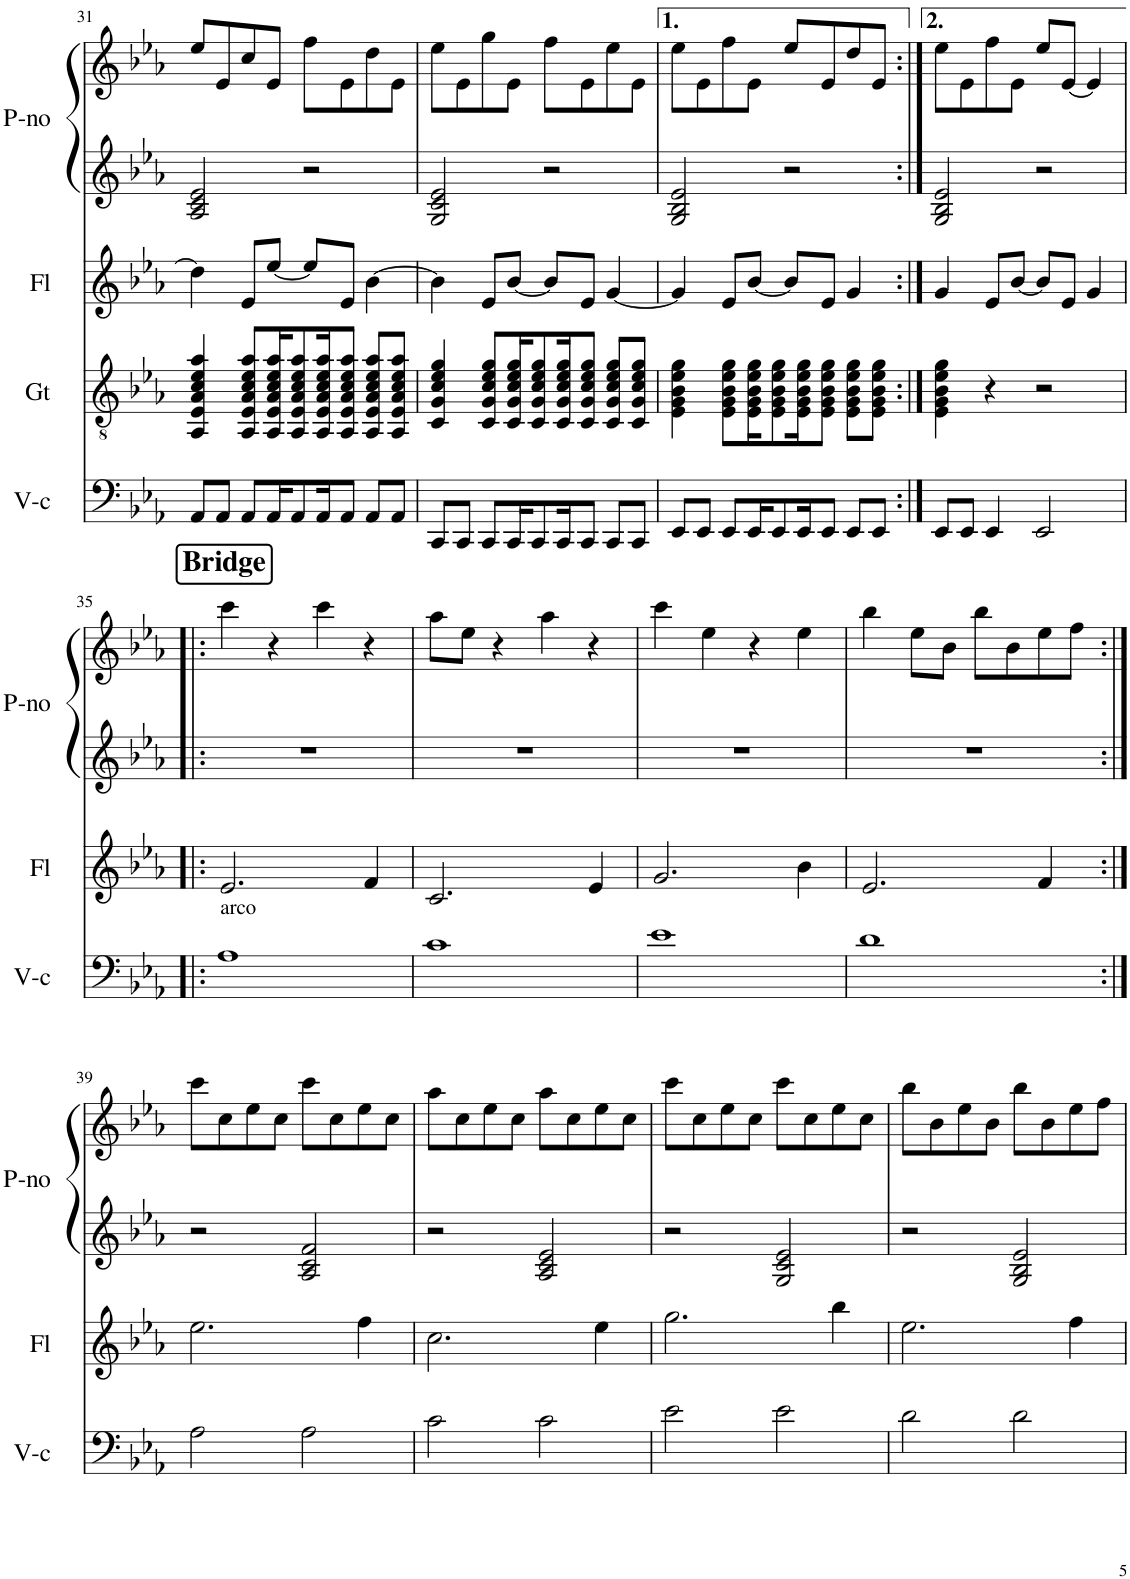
**kern	**kern	**kern	**kern	**kern
*part4	*part3	*part2	*part1	*part1
*staff5	*staff4	*staff3	*staff2	*staff1
*I"Cello	*I"Guitar	*I"Flute	*I"Piano	*
*	*I'Gt	*I'Fl	*I'P-no	*
!!LO:PB:g=z
*clefF4	*clefGv2	*clefG2	*clefG2	*clefG2
*k[b-e-a-]	*k[b-e-a-]	*k[b-e-a-]	*k[b-e-a-]	*k[b-e-a-]
*M4/4	*M4/4	*M4/4	*M4/4	*M4/4
=31	=31	=31	=31	=31
8AA-/L	4AA-/ 4E-/ 4A-/ 4c/ 4e-/ 4a-/	4dd\]	2A-/ 2c/ 2e-/	8ee-/L
8AA-/J	.	.	.	8e-/
8AA-/L	8AA-/ 8E-/ 8A-/ 8c/ 8e-/ 8a-/L	8e-/L	.	8cc/
16AA-/K	16AA-/ 16E-/ 16A-/ 16c/ 16e-/ 16a-/K	[8ee-/J	.	8e-/J
8AA-/	8AA-/ 8E-/ 8A-/ 8c/ 8e-/ 8a-/	.	.	.
.	.	8ee-/L]	2r	8ff\L
16AA-/K	16AA-/ 16E-/ 16A-/ 16c/ 16e-/ 16a-/K	.	.	.
8AA-/J	8AA-/ 8E-/ 8A-/ 8c/ 8e-/ 8a-/J	8e-/J	.	8e-\
8AA-/L	8AA-/ 8E-/ 8A-/ 8c/ 8e-/ 8a-/L	[4b-\	.	8dd\
8AA-/J	8AA-/ 8E-/ 8A-/ 8c/ 8e-/ 8a-/J	.	.	8e-\J
=32	=32	=32	=32	=32
8CC/L	4C/ 4G/ 4c/ 4e-/ 4g/	4b-\]	2G/ 2c/ 2e-/	8ee-\L
8CC/J	.	.	.	8e-\
8CC/L	8C/ 8G/ 8c/ 8e-/ 8g/L	8e-/L	.	8gg\
16CC/K	16C/ 16G/ 16c/ 16e-/ 16g/K	[8b-/J	.	8e-\J
8CC/	8C/ 8G/ 8c/ 8e-/ 8g/	.	.	.
.	.	8b-/L]	2r	8ff\L
16CC/K	16C/ 16G/ 16c/ 16e-/ 16g/K	.	.	.
8CC/J	8C/ 8G/ 8c/ 8e-/ 8g/J	8e-/J	.	8e-\
8CC/L	8C/ 8G/ 8c/ 8e-/ 8g/L	[4g/	.	8ee-\
8CC/J	8C/ 8G/ 8c/ 8e-/ 8g/J	.	.	8e-\J
=33	=33	=33	=33	=33
8EE-/L	4E-\ 4G\ 4B-\ 4e-\ 4g\	4g/]	2G/ 2B-/ 2e-/	8ee-\L
8EE-/J	.	.	.	8e-\
8EE-/L	8E-\ 8G\ 8B-\ 8e-\ 8g\L	8e-/L	.	8ff\
16EE-/K	16E-\ 16G\ 16B-\ 16e-\ 16g\K	[8b-/J	.	8e-\J
8EE-/	8E-\ 8G\ 8B-\ 8e-\ 8g\	.	.	.
.	.	8b-/L]	2r	8ee-/L
16EE-/K	16E-\ 16G\ 16B-\ 16e-\ 16g\K	.	.	.
8EE-/J	8E-\ 8G\ 8B-\ 8e-\ 8g\J	8e-/J	.	8e-/
8EE-/L	8E-\ 8G\ 8B-\ 8e-\ 8g\L	4g/	.	8dd/
8EE-/J	8E-\ 8G\ 8B-\ 8e-\ 8g\J	.	.	8e-/J
=34:|!	=34:|!	=34:|!	=34:|!	=34:|!
8EE-/L	4E-\ 4G\ 4B-\ 4e-\ 4g\	4g/	2G/ 2B-/ 2e-/	8ee-\L
8EE-/J	.	.	.	8e-\
4EE-/	4r	8e-/L	.	8ff\
.	.	[8b-/J	.	8e-\J
2EE-/	2r	8b-/L]	2r	8ee-/L
.	.	8e-/J	.	[8e-/J
.	.	4g/	.	4e-/]
!!LO:LB:g=z
=35!|:	=35!|:	=35!|:	=35!|:	=35!|:
!LO:TX:a:t=arco	!	!	!	!
1A-	1r	2.e-/	1r	4ccc\
.	.	.	.	4r
.	.	.	.	4ccc\
.	.	4f/	.	4r
=36	=36	=36	=36	=36
1c	1r	2.c/	1r	8aa-\L
.	.	.	.	8ee-\J
.	.	.	.	4r
.	.	.	.	4aa-\
.	.	4e-/	.	4r
=37	=37	=37	=37	=37
1e-	1r	2.g/	1r	4ccc\
.	.	.	.	4ee-\
.	.	.	.	4r
.	.	4b-\	.	4ee-\
=38	=38	=38	=38	=38
1d	1r	2.e-/	1r	4bb-\
.	.	.	.	8ee-\L
.	.	.	.	8b-\J
.	.	.	.	8bb-\L
.	.	.	.	8b-\
.	.	4f/	.	8ee-\
.	.	.	.	8ff\J
!!LO:LB:g=z
=39:|!	=39:|!	=39:|!	=39:|!	=39:|!
2A-\	1r	2.ee-\	2r	8ccc\L
.	.	.	.	8cc\
.	.	.	.	8ee-\
.	.	.	.	8cc\J
2A-\	.	.	2A-/ 2c/ 2f/	8ccc\L
.	.	.	.	8cc\
.	.	4ff\	.	8ee-\
.	.	.	.	8cc\J
=40	=40	=40	=40	=40
2c\	1r	2.cc\	2r	8aa-\L
.	.	.	.	8cc\
.	.	.	.	8ee-\
.	.	.	.	8cc\J
2c\	.	.	2A-/ 2c/ 2e-/	8aa-\L
.	.	.	.	8cc\
.	.	4ee-\	.	8ee-\
.	.	.	.	8cc\J
=41	=41	=41	=41	=41
2e-\	1r	2.gg\	2r	8ccc\L
.	.	.	.	8cc\
.	.	.	.	8ee-\
.	.	.	.	8cc\J
2e-\	.	.	2G/ 2c/ 2e-/	8ccc\L
.	.	.	.	8cc\
.	.	4bb-\	.	8ee-\
.	.	.	.	8cc\J
=42	=42	=42	=42	=42
2d\	1r	2.ee-\	2r	8bb-\L
.	.	.	.	8b-\
.	.	.	.	8ee-\
.	.	.	.	8b-\J
2d\	.	.	2G/ 2B-/ 2e-/	8bb-\L
.	.	.	.	8b-\
.	.	4ff\	.	8ee-\
.	.	.	.	8ff\J
=	=	=	=	=
*-	*-	*-	*-	*-
